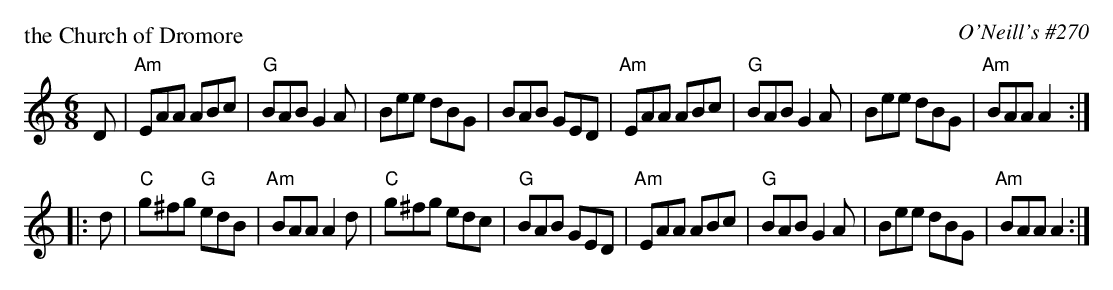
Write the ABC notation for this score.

X:1
P: the Church of Dromore
O: O'Neill's #270
M: 6/8
L: 1/8
K: Am
D \
| "Am"EAA ABc | "G"BAB G2A | Bee dBG | BAB GED \
| "Am"EAA ABc | "G"BAB G2A | Bee dBG | "Am"BAA A2 :|
|: d \
| "C"g^fg "G"edB | "Am"BAA A2d | "C"g^fg edc | "G"BAB GED \
| "Am"EAA ABc | "G"BAB G2A | Bee dBG | "Am"BAA A2 :|
